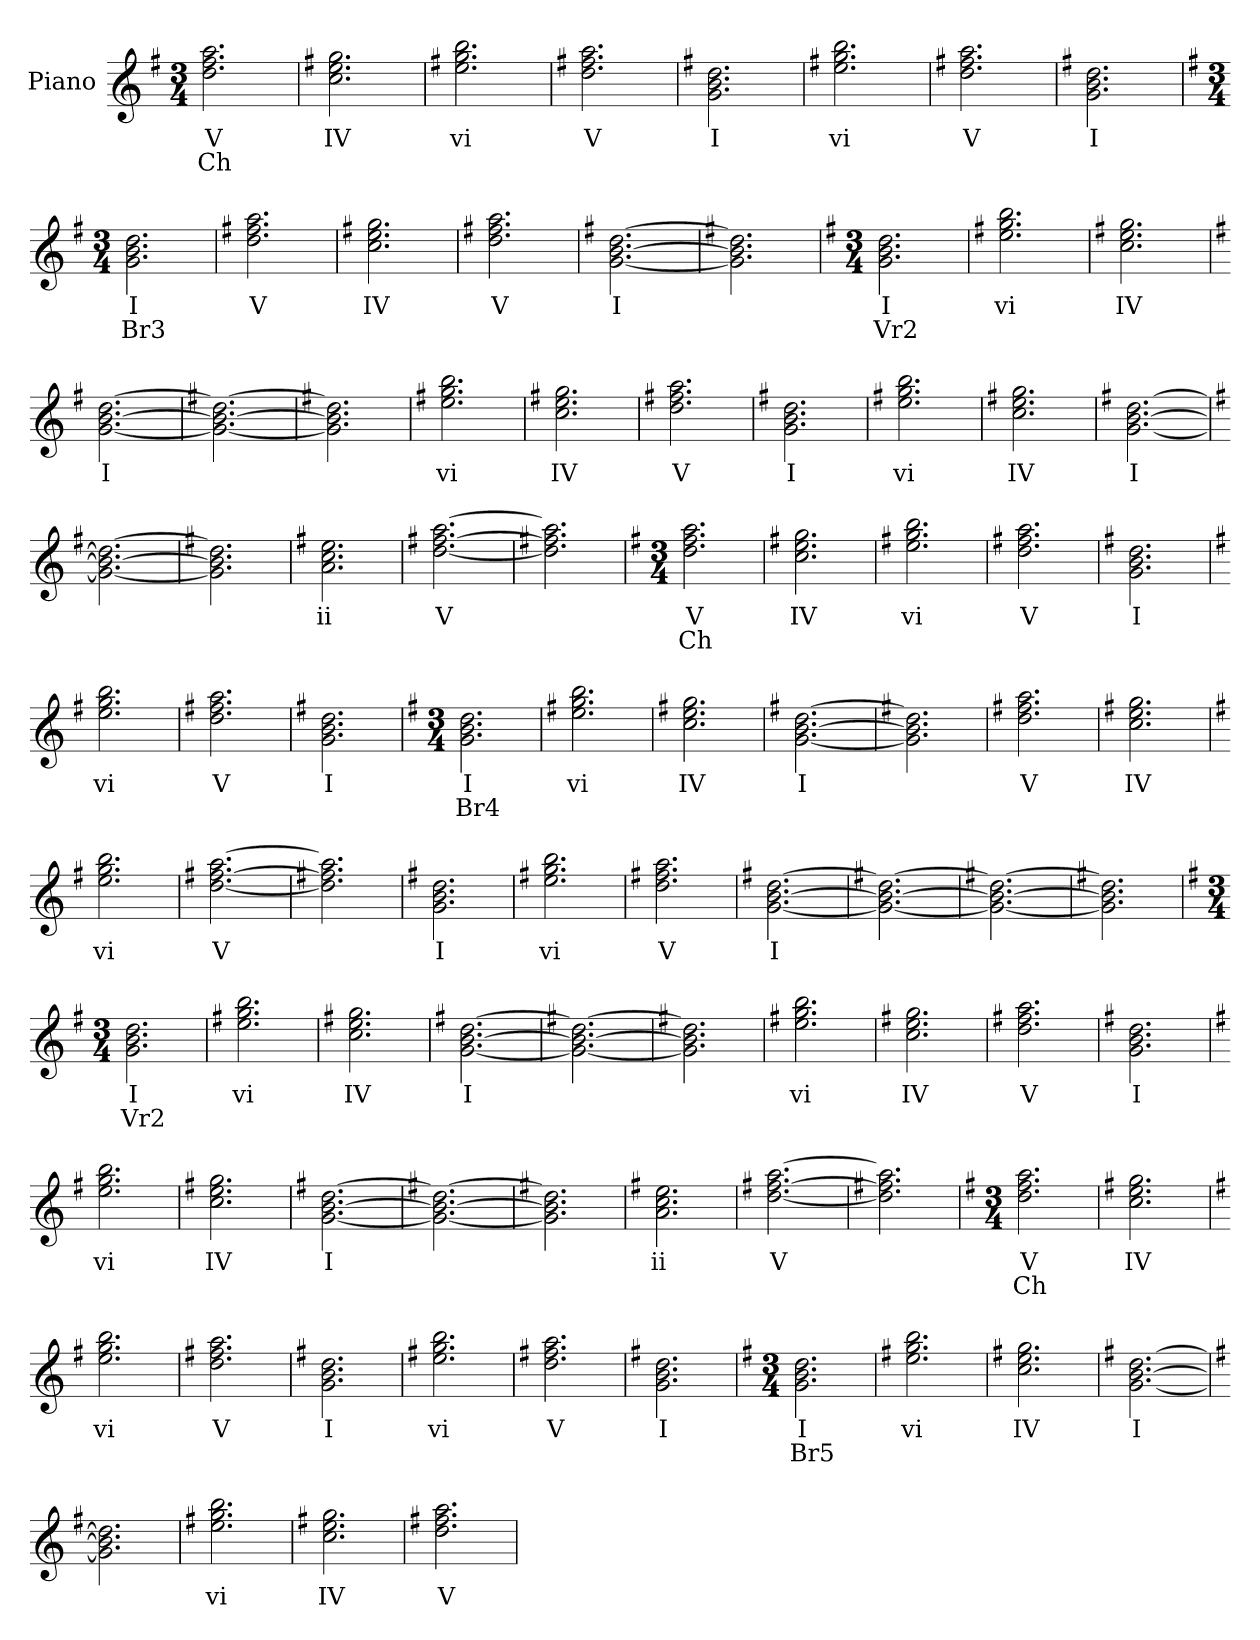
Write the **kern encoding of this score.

**kern	**text	**text
*part1	*part1	*part1
*staff1	*staff1	*staff1
*I"Piano	*	*
*I'Pno	*	*
*k[f#]	*	*
*G:	*	*
*M3/4	*	*
=	=	=
2.dd 2.ff# 2.aa	V	Ch
=	=	=
*k[f#]	*	*
*G:	*	*
2.cc 2.ee 2.gg	IV	.
=	=	=
*k[f#]	*	*
*G:	*	*
2.ee 2.gg 2.bb	vi	.
=	=	=
*k[f#]	*	*
*G:	*	*
2.dd 2.ff# 2.aa	V	.
=	=	=
*k[f#]	*	*
*G:	*	*
2.g 2.b 2.dd	I	.
=	=	=
*k[f#]	*	*
*G:	*	*
2.ee 2.gg 2.bb	vi	.
=	=	=
*k[f#]	*	*
*G:	*	*
2.dd 2.ff# 2.aa	V	.
=	=	=
*k[f#]	*	*
*G:	*	*
2.g 2.b 2.dd	I	.
=	=	=
*k[f#]	*	*
*G:	*	*
*M3/4	*	*
2.g 2.b 2.dd	I	Br3
=	=	=
*k[f#]	*	*
*G:	*	*
2.dd 2.ff# 2.aa	V	.
=	=	=
*k[f#]	*	*
*G:	*	*
2.cc 2.ee 2.gg	IV	.
=	=	=
*k[f#]	*	*
*G:	*	*
2.dd 2.ff# 2.aa	V	.
=	=	=
*k[f#]	*	*
*G:	*	*
[2.g [2.b [2.dd	I	.
=	=	=
*k[f#]	*	*
*G:	*	*
2.g] 2.b] 2.dd]	.	.
=	=	=
*k[f#]	*	*
*G:	*	*
*M3/4	*	*
2.g 2.b 2.dd	I	Vr2
=	=	=
*k[f#]	*	*
*G:	*	*
2.ee 2.gg 2.bb	vi	.
=	=	=
*k[f#]	*	*
*G:	*	*
2.cc 2.ee 2.gg	IV	.
=	=	=
*k[f#]	*	*
*G:	*	*
[2.g [2.b [2.dd	I	.
=	=	=
*k[f#]	*	*
*G:	*	*
2.g_ 2.b_ 2.dd_	.	.
=	=	=
*k[f#]	*	*
*G:	*	*
2.g] 2.b] 2.dd]	.	.
=	=	=
*k[f#]	*	*
*G:	*	*
2.ee 2.gg 2.bb	vi	.
=	=	=
*k[f#]	*	*
*G:	*	*
2.cc 2.ee 2.gg	IV	.
=	=	=
*k[f#]	*	*
*G:	*	*
2.dd 2.ff# 2.aa	V	.
=	=	=
*k[f#]	*	*
*G:	*	*
2.g 2.b 2.dd	I	.
=	=	=
*k[f#]	*	*
*G:	*	*
2.ee 2.gg 2.bb	vi	.
=	=	=
*k[f#]	*	*
*G:	*	*
2.cc 2.ee 2.gg	IV	.
=	=	=
*k[f#]	*	*
*G:	*	*
[2.g [2.b [2.dd	I	.
=	=	=
*k[f#]	*	*
*G:	*	*
2.g_ 2.b_ 2.dd_	.	.
=	=	=
*k[f#]	*	*
*G:	*	*
2.g] 2.b] 2.dd]	.	.
=	=	=
*k[f#]	*	*
*G:	*	*
2.a 2.cc 2.ee	ii	.
=	=	=
*k[f#]	*	*
*G:	*	*
[2.dd [2.ff# [2.aa	V	.
=	=	=
*k[f#]	*	*
*G:	*	*
2.dd] 2.ff#] 2.aa]	.	.
=	=	=
*k[f#]	*	*
*G:	*	*
*M3/4	*	*
2.dd 2.ff# 2.aa	V	Ch
=	=	=
*k[f#]	*	*
*G:	*	*
2.cc 2.ee 2.gg	IV	.
=	=	=
*k[f#]	*	*
*G:	*	*
2.ee 2.gg 2.bb	vi	.
=	=	=
*k[f#]	*	*
*G:	*	*
2.dd 2.ff# 2.aa	V	.
=	=	=
*k[f#]	*	*
*G:	*	*
2.g 2.b 2.dd	I	.
=	=	=
*k[f#]	*	*
*G:	*	*
2.ee 2.gg 2.bb	vi	.
=	=	=
*k[f#]	*	*
*G:	*	*
2.dd 2.ff# 2.aa	V	.
=	=	=
*k[f#]	*	*
*G:	*	*
2.g 2.b 2.dd	I	.
=	=	=
*k[f#]	*	*
*G:	*	*
*M3/4	*	*
2.g 2.b 2.dd	I	Br4
=	=	=
*k[f#]	*	*
*G:	*	*
2.ee 2.gg 2.bb	vi	.
=	=	=
*k[f#]	*	*
*G:	*	*
2.cc 2.ee 2.gg	IV	.
=	=	=
*k[f#]	*	*
*G:	*	*
[2.g [2.b [2.dd	I	.
=	=	=
*k[f#]	*	*
*G:	*	*
2.g] 2.b] 2.dd]	.	.
=	=	=
*k[f#]	*	*
*G:	*	*
2.dd 2.ff# 2.aa	V	.
=	=	=
*k[f#]	*	*
*G:	*	*
2.cc 2.ee 2.gg	IV	.
=	=	=
*k[f#]	*	*
*G:	*	*
2.ee 2.gg 2.bb	vi	.
=	=	=
*k[f#]	*	*
*G:	*	*
[2.dd [2.ff# [2.aa	V	.
=	=	=
*k[f#]	*	*
*G:	*	*
2.dd] 2.ff#] 2.aa]	.	.
=	=	=
*k[f#]	*	*
*G:	*	*
2.g 2.b 2.dd	I	.
=	=	=
*k[f#]	*	*
*G:	*	*
2.ee 2.gg 2.bb	vi	.
=	=	=
*k[f#]	*	*
*G:	*	*
2.dd 2.ff# 2.aa	V	.
=	=	=
*k[f#]	*	*
*G:	*	*
[2.g [2.b [2.dd	I	.
=	=	=
*k[f#]	*	*
*G:	*	*
2.g_ 2.b_ 2.dd_	.	.
=	=	=
*k[f#]	*	*
*G:	*	*
2.g_ 2.b_ 2.dd_	.	.
=	=	=
*k[f#]	*	*
*G:	*	*
2.g] 2.b] 2.dd]	.	.
=	=	=
*k[f#]	*	*
*G:	*	*
*M3/4	*	*
2.g 2.b 2.dd	I	Vr2
=	=	=
*k[f#]	*	*
*G:	*	*
2.ee 2.gg 2.bb	vi	.
=	=	=
*k[f#]	*	*
*G:	*	*
2.cc 2.ee 2.gg	IV	.
=	=	=
*k[f#]	*	*
*G:	*	*
[2.g [2.b [2.dd	I	.
=	=	=
*k[f#]	*	*
*G:	*	*
2.g_ 2.b_ 2.dd_	.	.
=	=	=
*k[f#]	*	*
*G:	*	*
2.g] 2.b] 2.dd]	.	.
=	=	=
*k[f#]	*	*
*G:	*	*
2.ee 2.gg 2.bb	vi	.
=	=	=
*k[f#]	*	*
*G:	*	*
2.cc 2.ee 2.gg	IV	.
=	=	=
*k[f#]	*	*
*G:	*	*
2.dd 2.ff# 2.aa	V	.
=	=	=
*k[f#]	*	*
*G:	*	*
2.g 2.b 2.dd	I	.
=	=	=
*k[f#]	*	*
*G:	*	*
2.ee 2.gg 2.bb	vi	.
=	=	=
*k[f#]	*	*
*G:	*	*
2.cc 2.ee 2.gg	IV	.
=	=	=
*k[f#]	*	*
*G:	*	*
[2.g [2.b [2.dd	I	.
=	=	=
*k[f#]	*	*
*G:	*	*
2.g_ 2.b_ 2.dd_	.	.
=	=	=
*k[f#]	*	*
*G:	*	*
2.g] 2.b] 2.dd]	.	.
=	=	=
*k[f#]	*	*
*G:	*	*
2.a 2.cc 2.ee	ii	.
=	=	=
*k[f#]	*	*
*G:	*	*
[2.dd [2.ff# [2.aa	V	.
=	=	=
*k[f#]	*	*
*G:	*	*
2.dd] 2.ff#] 2.aa]	.	.
=	=	=
*k[f#]	*	*
*G:	*	*
*M3/4	*	*
2.dd 2.ff# 2.aa	V	Ch
=	=	=
*k[f#]	*	*
*G:	*	*
2.cc 2.ee 2.gg	IV	.
=	=	=
*k[f#]	*	*
*G:	*	*
2.ee 2.gg 2.bb	vi	.
=	=	=
*k[f#]	*	*
*G:	*	*
2.dd 2.ff# 2.aa	V	.
=	=	=
*k[f#]	*	*
*G:	*	*
2.g 2.b 2.dd	I	.
=	=	=
*k[f#]	*	*
*G:	*	*
2.ee 2.gg 2.bb	vi	.
=	=	=
*k[f#]	*	*
*G:	*	*
2.dd 2.ff# 2.aa	V	.
=	=	=
*k[f#]	*	*
*G:	*	*
2.g 2.b 2.dd	I	.
=	=	=
*k[f#]	*	*
*G:	*	*
*M3/4	*	*
2.g 2.b 2.dd	I	Br5
=	=	=
*k[f#]	*	*
*G:	*	*
2.ee 2.gg 2.bb	vi	.
=	=	=
*k[f#]	*	*
*G:	*	*
2.cc 2.ee 2.gg	IV	.
=	=	=
*k[f#]	*	*
*G:	*	*
[2.g [2.b [2.dd	I	.
=	=	=
*k[f#]	*	*
*G:	*	*
2.g] 2.b] 2.dd]	.	.
=	=	=
*k[f#]	*	*
*G:	*	*
2.ee 2.gg 2.bb	vi	.
=	=	=
*k[f#]	*	*
*G:	*	*
2.cc 2.ee 2.gg	IV	.
=	=	=
*k[f#]	*	*
*G:	*	*
2.dd 2.ff# 2.aa	V	.
=	=	=
*-	*-	*-
